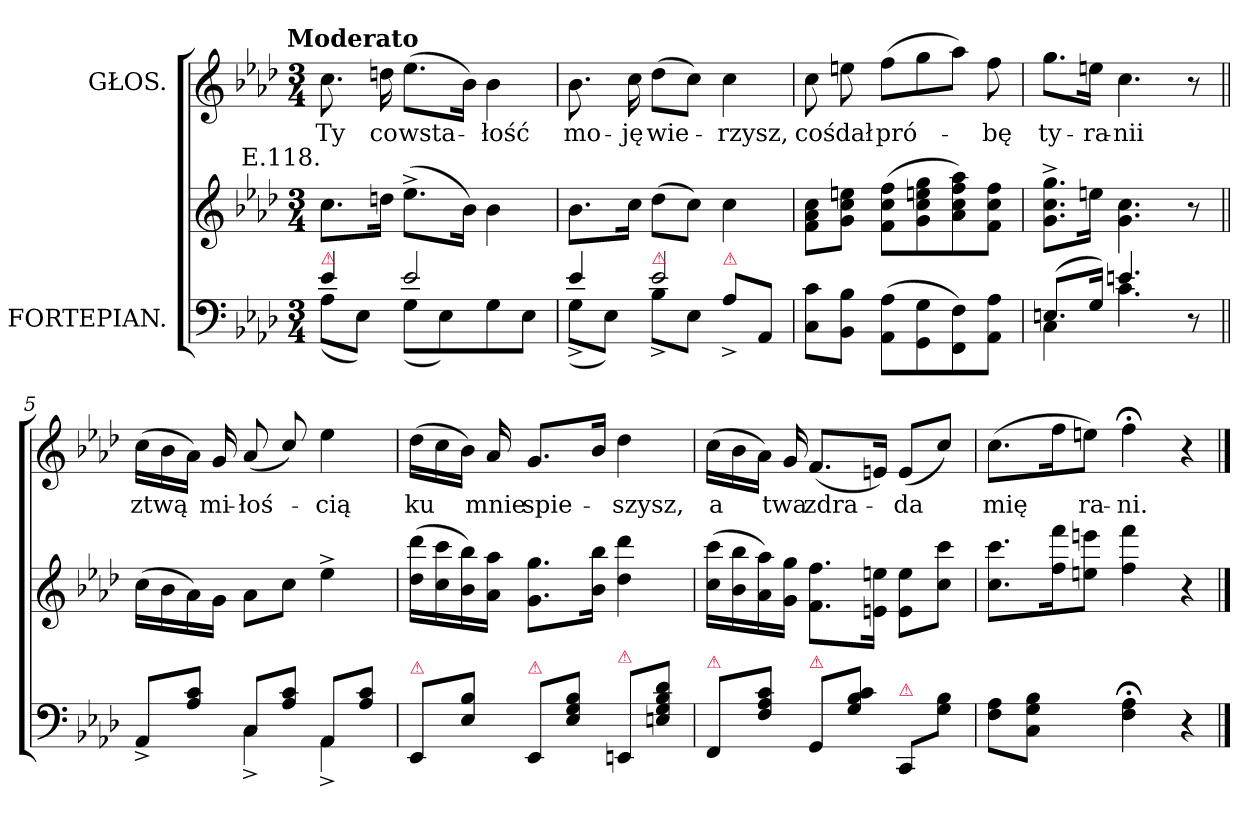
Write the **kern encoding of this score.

**kern	**kern	**kern	**text
*part2	*part2	*part1	*part1
*staff3	*staff2	*staff1	*staff1
*I"FORTEPIAN.	*	*I"GŁOS.	*
*clefF4	*clefG2	*clefG2	*
*k[b-e-a-d-]	*k[b-e-a-d-]	*k[b-e-a-d-]	*
*f:	*f:	*f:	*
!!LO:TX:omd:t=Moderato
*M3/4	*M3/4	*M3/4	*
*MM92	*MM92	*MM92	*
=1	=1	=1	=1
*^	*	*	*
!	!	!LO:TX:a:rj:t=E.118.	!	!
!LO:TX:a:color=crimson:t=⚠	!	!	!	!
4e-/	(>8A-\L	8.cc\L	8.cc\	Ty
.	8E-\J)	.	.	.
.	.	16ddn\Jk	16ddn\	co
!LO:TX:a:color=crimson:t=⚠	!	!	!	!
*tremolo	*	*	*	*
2e-/	(>8G\L	(>8.ee-^<\L	(>8.ee-\L	wsta-
.	8E-\)	.	.	.
.	.	16b-\Jk)	16b-\Jk)	.
.	8G\	4b-\	4b-\	-łość
.	8E-\)J	.	.	.
*Xtremolo	*	*	*	*
=2	=2	=2	=2	=2
4e-/	(>8G^\L	8.b-\L	8.b-\	mo-
.	8E-\J)	.	.	.
.	.	16cc\Jk	16cc\	-ję
!LO:TX:a:color=crimson:t=⚠	!	!	!	!
2e-/	8B-^\L	(>8dd-\L	(>8dd-\L	wie-
.	8E-\J	8cc\J)	8cc\J)	.
!	!LO:TX:a:color=crimson:t=⚠	!	!	!
.	8A-^\L	4cc\	4cc\	-rzysz,
.	8AA-/J	.	.	.
*v	*v	*	*	*
=3	=3	=3	=3
8C\ 8c\L	8f\ 8a-\ 8cc\L	8cc\	coś
8BB-\ 8B-\J	8g\ 8cc\ 8een\J	8een\	dał
(>8AA-\ 8A-\L	(>8f\ 8cc\ 8ff\L	(>8ff\L	pró-
8GG\ 8G\	8g\ 8cc\ 8een\ 8gg\	8gg\	.
8FF\ 8F\)	8a-\ 8cc\ 8ff\ 8aa-\)	8aa-\J)	.
8AA-\ 8A-\J	8f\ 8cc\ 8ff\J	8ff\	-bę
=4	=4	=4	=4
!LO:N:vis=8	!	!	!
*^	*	*	*
(<8.En/L	4C\	8.g^<\ 8.cc^<\ 8.gg^<\L	8.gg\L	ty-
16G/Jk)	.	16een\Jk	16een\Jk	-ra-
4.en/	4.c\	4.g\ 4.cc\	4.cc\	-nii
8r	8ryy	8r	8r	.
=5||	=5||	=5||	=5||	=5||
8AA-^/L	4ryy	(>16cc\LL	(>16cc\LL	ztwą
.	.	16b-\	16b-\	.
8A-/ 8c/J	.	16a-\)	16a-/JJ)	.
.	.	16g\JJ	16g/	mi-
8C/L	4C^\	8a-\L	(<8a-/	-łoś-
8A-/ 8c/J	.	8cc\J	8cc/)	.
8AA-/L	4AA-^\	4ee-^<\	4ee-\	-cią
8A-/ 8c/J	.	.	.	.
*v	*v	*	*	*
=6	=6	=6	=6
!LO:TX:a:color=crimson:t=⚠	!	!	!
8EE-/L	(>16dd-\ 16ddd-\LL	(>16dd-\LL	ku
.	16cc\ 16ccc\	16cc\	.
8E-\ 8B-\J	16b-\ 16bb-\)	16b-\JJ)	.
.	16a-\ 16aa-\JJ	16a-/	mnie
!LO:TX:a:color=crimson:t=⚠	!	!	!
8EE-/L	8.g\ 8.gg\L	8.g/L	spie-
8E-\ 8G\ 8B-\J	.	.	.
.	16b-\ 16bb-\Jk	16b-\Jk	.
!LO:TX:a:color=crimson:t=⚠	!	!	!
8EEn/L	4dd-\ 4ddd-\	4dd-\	-szysz,
8En\ 8G\ 8B-\ 8d-\J	.	.	.
=7	=7	=7	=7
!LO:TX:a:color=crimson:t=⚠	!	!	!
8FF/L	(>16cc\ 16ccc\LL	(>16cc\LL	a
.	16b-\ 16bb-\	16b-\	.
8F\ 8A-\ 8c\J	16a-\ 16aa-\)	16a-/JJ)	.
.	16g\ 16gg\JJ	16g/	twa
!LO:TX:a:color=crimson:t=⚠	!	!	!
8GG/L	8.f\ 8.ff\L	(<8.f/L	zdra-
8G\ 8B-\ 8c\J	.	.	.
.	16en\ 16een\Jk	16en/Jk)	.
!LO:TX:a:color=crimson:t=⚠	!	!	!
8CC/L	8e\ 8ee\L	(<8e/L	-da
8G\ 8B-\J	8cc\ 8ccc\J	8cc/J)	.
=8	=8	=8	=8
8F\ 8A-\L	8.cc\ 8.ccc\L	(>8.cc\L	mię
!LO:N:vis=8	!	!	!
4C\ 4G\ 4B-\J	.	.	.
.	16ff\ 16fff\K	16ff\K	.
.	8een\ 8eeen\J	8een\J)	ra-
4F;\ 4A-;\	4ff\ 4fff\	4ff;<\	-ni.
!LO:N:vis=4	!LO:N:vis=4	!LO:N:vis=4	!
8r	8r	8r	.
==	==	==	==
*-	*-	*-	*-
